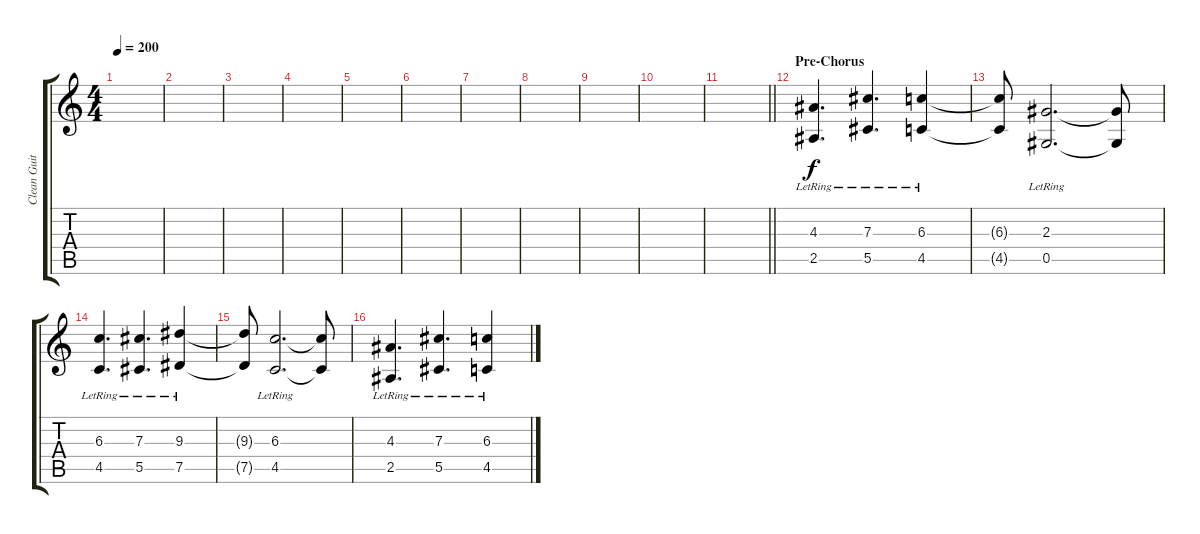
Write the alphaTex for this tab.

\track ("Clean Guitar" "Clean Guit") {instrument acousticguitarsteel}
\staff {score tabs}
\tuning (Eb4 Bb3 Gb3 Db3 Ab2 Db2) {hide}
\ts (4 4)
\tempo 200
\clef g2
\ks c
|
|
|
|
|
|
|
|
|
|
\barLineRight lightlight
|
\section ("" "Pre-Chorus")
(4.3{lr} 2.5{lr}).4{d} (7.3{lr} 5.5{lr}).4{d} (6.3{lr} 4.5{lr}).4 |
(6.3{t} 4.5{t}).8 (2.3{lr} 0.5{lr}).2{d} (2.3{t} 0.5{t}).8 |
(6.3{lr} 4.5{lr}).4{d} (7.3{lr} 5.5{lr}).4{d} (9.3{lr} 7.5{lr}).4 |
(9.3{t} 7.5{t}).8 (6.3{lr} 4.5{lr}).2{d} (6.3{t} 4.5{t}).8 |
(4.3{lr} 2.5{lr}).4{d} (7.3{lr} 5.5{lr}).4{d} (6.3{lr} 4.5{lr}).4
